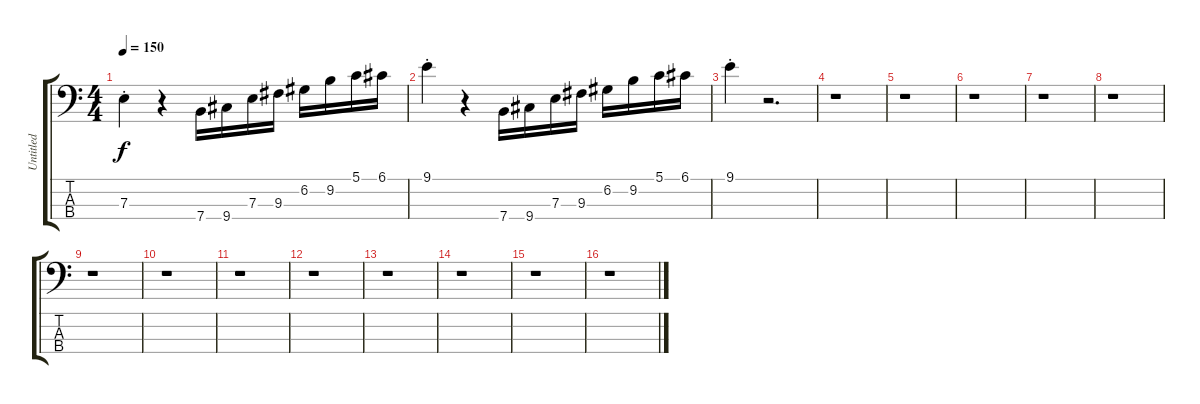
\track ("Untitled" "Untitled") {instrument electricbassfinger}
\staff {score tabs}
\tuning (G2 D2 A1 E1) {hide}
\ts (4 4)
\tempo 150
\clef f4
\ks c
7.3{st}.4{dy f instrument electricbassfinger} r.4 7.4.16 9.4.16 7.3.16 9.3.16 6.2.16 9.2.16 5.1.16 6.1.16 |
9.1{st}.4 r.4 7.4.16 9.4.16 7.3.16 9.3.16 6.2.16 9.2.16 5.1.16 6.1.16 |
9.1{st}.4 r.2{d} |
r.1 |
r.1 |
r.1 |
r.1 |
r.1 |
r.1 |
r.1 |
r.1 |
r.1 |
r.1 |
r.1 |
r.1 |
r.1
